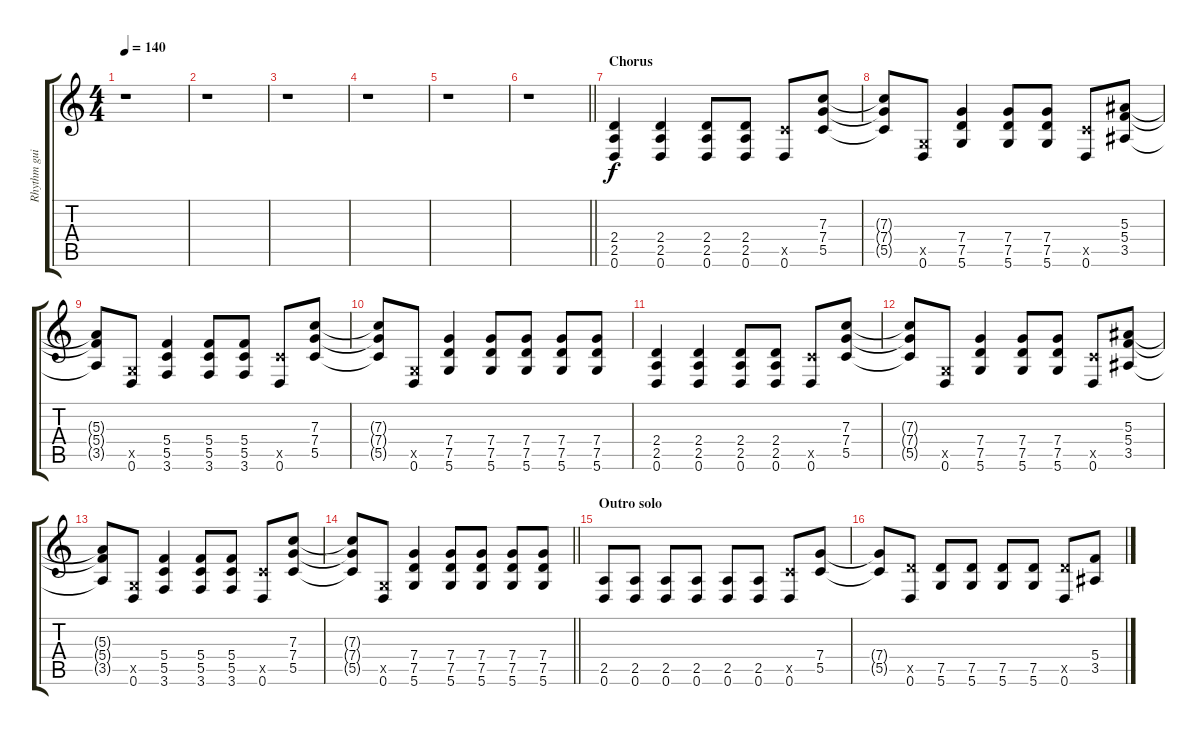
\track ("Rhythm guitar" "Rhythm gui") {instrument distortionguitar}
\staff {score tabs}
\tuning (D4 A3 F3 C3 G2 D2) {hide}
\ts (4 4)
\tempo 140
\clef g2
\ks c
r.1{dy f} |
r.1 |
r.1 |
r.1 |
r.1 |
\barLineRight lightlight
r.1 |
\section ("" "Chorus")
(2.4 2.5 0.6).4 (2.4 2.5 0.6).4 (2.4 2.5 0.6).8 (2.4 2.5 0.6).8 (5.5{x} 0.6).8 (7.3 7.4 5.5).8 |
(7.3{t} 7.4{t} 5.5{t}).8 (0.5{x} 0.6).8 (7.4 7.5 5.6).4 (7.4 7.5 5.6).8 (7.4 7.5 5.6).8 (5.5{x} 0.6).8 (5.3 5.4 3.5).8 |
(5.3{t} 5.4{t} 3.5{t}).8 (0.5{x} 0.6).8 (5.4 5.5 3.6).4 (5.4 5.5 3.6).8 (5.4 5.5 3.6).8 (5.5{x} 0.6).8 (7.3 7.4 5.5).8 |
(7.3{t} 7.4{t} 5.5{t}).8 (0.5{x} 0.6).8 (7.4 7.5 5.6).4 (7.4 7.5 5.6).8 (7.4 7.5 5.6).8 (7.4 7.5 5.6).8 (7.4 7.5 5.6).8 |
(2.4 2.5 0.6).4 (2.4 2.5 0.6).4 (2.4 2.5 0.6).8 (2.4 2.5 0.6).8 (5.5{x} 0.6).8 (7.3 7.4 5.5).8 |
(7.3{t} 7.4{t} 5.5{t}).8 (0.5{x} 0.6).8 (7.4 7.5 5.6).4 (7.4 7.5 5.6).8 (7.4 7.5 5.6).8 (5.5{x} 0.6).8 (5.3 5.4 3.5).8 |
(5.3{t} 5.4{t} 3.5{t}).8 (0.5{x} 0.6).8 (5.4 5.5 3.6).4 (5.4 5.5 3.6).8 (5.4 5.5 3.6).8 (5.5{x} 0.6).8 (7.3 7.4 5.5).8 |
\barLineRight lightlight
(7.3{t} 7.4{t} 5.5{t}).8 (0.5{x} 0.6).8 (7.4 7.5 5.6).4 (7.4 7.5 5.6).8 (7.4 7.5 5.6).8 (7.4 7.5 5.6).8 (7.4 7.5 5.6).8 |
\section ("" "Outro solo")
(2.5 0.6).8 (2.5 0.6).8 (2.5 0.6).8 (2.5 0.6).8 (2.5 0.6).8 (2.5 0.6).8 (5.5{x} 0.6).8 (7.4 5.5).8 |
(7.4{t} 5.5{t}).8 (7.5{x} 0.6).8 (7.5 5.6).8 (7.5 5.6).8 (7.5 5.6).8 (7.5 5.6).8 (7.5{x} 0.6).8 (5.4 3.5).8
